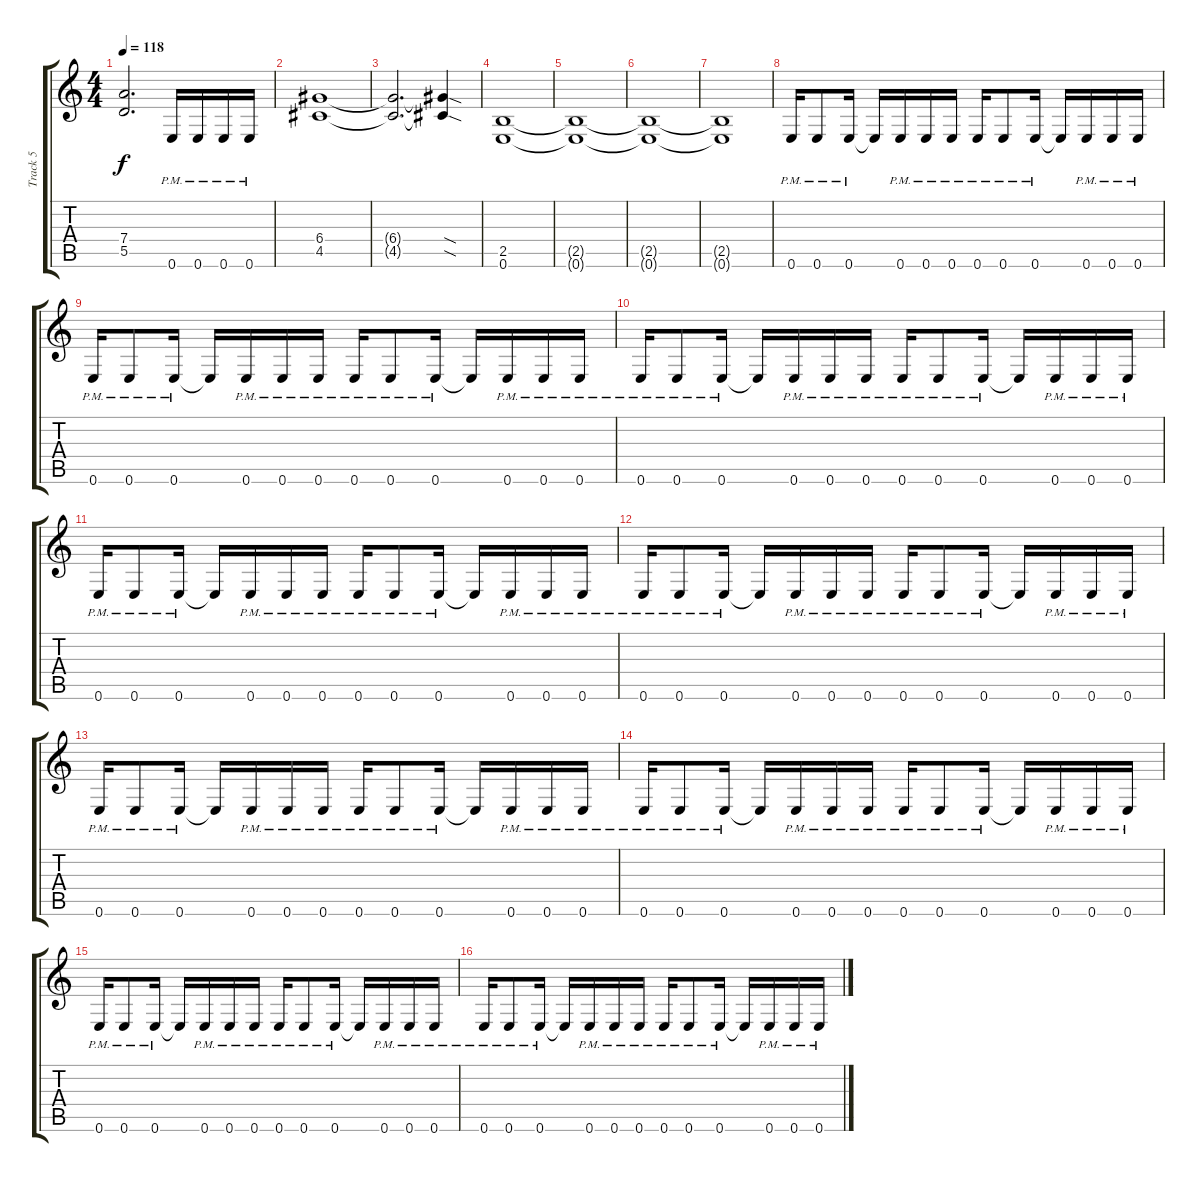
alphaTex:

\track ("Track 5" "Track 5") {instrument overdrivenguitar}
\staff {score tabs}
\tuning (E4 B3 G3 D3 A2 E2) {hide}
\ts (4 4)
\tempo 118
\clef g2
\ks c
(7.4{t} 5.5{t}).2{d dy f} 0.6{pm}.16 0.6{pm}.16 0.6{pm}.16 0.6{pm}.16 |
(6.4 4.5).1 |
(6.4{t} 4.5{t}).2{d} (6.4{sod t} 4.5{sod t}).4 |
(2.5 0.6).1 |
(2.5{t} 0.6{t}).1 |
(2.5{t} 0.6{t}).1 |
(2.5{t} 0.6{t}).1 |
0.6{pm}.16 0.6{pm}.8 0.6{pm}.16 0.6{t}.16 0.6{pm}.16 0.6{pm}.16 0.6{pm}.16 0.6{pm}.16 0.6{pm}.8 0.6{pm}.16 0.6{t}.16 0.6{pm}.16 0.6{pm}.16 0.6{pm}.16 |
0.6{pm}.16 0.6{pm}.8 0.6{pm}.16 0.6{t}.16 0.6{pm}.16 0.6{pm}.16 0.6{pm}.16 0.6{pm}.16 0.6{pm}.8 0.6{pm}.16 0.6{t}.16 0.6{pm}.16 0.6{pm}.16 0.6{pm}.16 |
0.6{pm}.16 0.6{pm}.8 0.6{pm}.16 0.6{t}.16 0.6{pm}.16 0.6{pm}.16 0.6{pm}.16 0.6{pm}.16 0.6{pm}.8 0.6{pm}.16 0.6{t}.16 0.6{pm}.16 0.6{pm}.16 0.6{pm}.16 |
0.6{pm}.16 0.6{pm}.8 0.6{pm}.16 0.6{t}.16 0.6{pm}.16 0.6{pm}.16 0.6{pm}.16 0.6{pm}.16 0.6{pm}.8 0.6{pm}.16 0.6{t}.16 0.6{pm}.16 0.6{pm}.16 0.6{pm}.16 |
0.6{pm}.16 0.6{pm}.8 0.6{pm}.16 0.6{t}.16 0.6{pm}.16 0.6{pm}.16 0.6{pm}.16 0.6{pm}.16 0.6{pm}.8 0.6{pm}.16 0.6{t}.16 0.6{pm}.16 0.6{pm}.16 0.6{pm}.16 |
0.6{pm}.16 0.6{pm}.8 0.6{pm}.16 0.6{t}.16 0.6{pm}.16 0.6{pm}.16 0.6{pm}.16 0.6{pm}.16 0.6{pm}.8 0.6{pm}.16 0.6{t}.16 0.6{pm}.16 0.6{pm}.16 0.6{pm}.16 |
0.6{pm}.16 0.6{pm}.8 0.6{pm}.16 0.6{t}.16 0.6{pm}.16 0.6{pm}.16 0.6{pm}.16 0.6{pm}.16 0.6{pm}.8 0.6{pm}.16 0.6{t}.16 0.6{pm}.16 0.6{pm}.16 0.6{pm}.16 |
0.6{pm}.16 0.6{pm}.8 0.6{pm}.16 0.6{t}.16 0.6{pm}.16 0.6{pm}.16 0.6{pm}.16 0.6{pm}.16 0.6{pm}.8 0.6{pm}.16 0.6{t}.16 0.6{pm}.16 0.6{pm}.16 0.6{pm}.16 |
0.6{pm}.16 0.6{pm}.8 0.6{pm}.16 0.6{t}.16 0.6{pm}.16 0.6{pm}.16 0.6{pm}.16 0.6{pm}.16 0.6{pm}.8 0.6{pm}.16 0.6{t}.16 0.6{pm}.16 0.6{pm}.16 0.6{pm}.16
